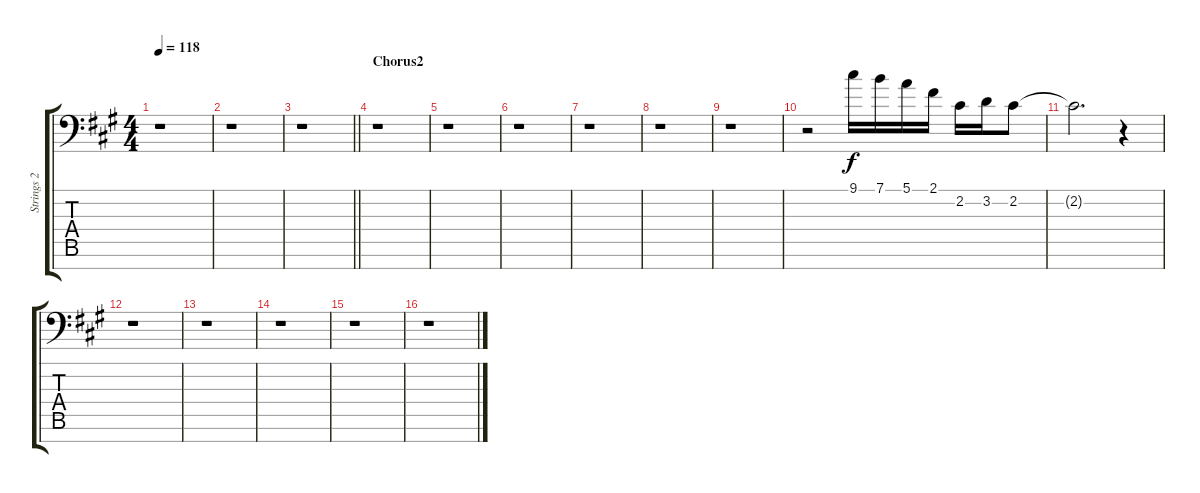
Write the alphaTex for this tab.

\track ("Strings 2" "Strings 2") {instrument tremolostrings}
\staff {score tabs}
\tuning (E4 B3 G3 D3 A2 E2 C-1) {hide}
\ts (4 4)
\tempo 118
\clef f4
\ks f#minor
r.1{dy f} |
r.1 |
\barLineRight lightlight
r.1 |
\section ("" "Chorus2")
r.1 |
r.1 |
r.1 |
r.1 |
r.1 |
r.1 |
r.2 9.1.16 7.1.16 5.1.16 2.1.16 2.2.16 3.2.16 2.2.8 |
2.2{t}.2{d} r.4 |
r.1 |
r.1 |
r.1 |
r.1 |
r.1
